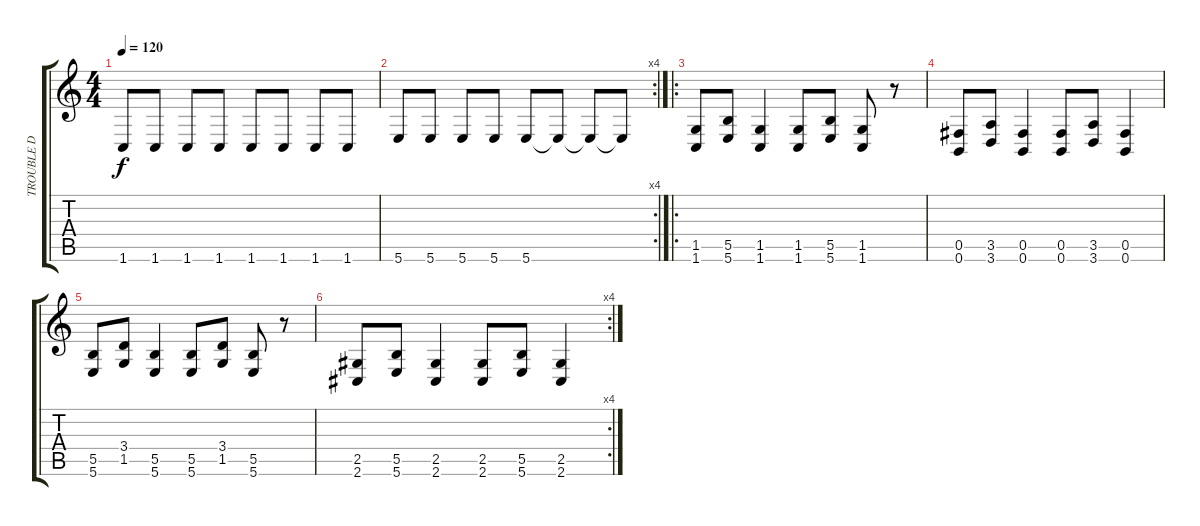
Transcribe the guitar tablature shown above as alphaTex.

\track ("TROUBLE D" "TROUBLE D") {instrument electricbassfinger}
\staff {score tabs}
\tuning (Db4 Ab3 E3 B2 Gb2 B1) {hide}
\ts (4 4)
\tempo 120
\clef g2
\ks c
1.6.8{dy f} 1.6.8 1.6.8 1.6.8 1.6.8 1.6.8 1.6.8 1.6.8 |
\rc 4
5.6.8 5.6.8 5.6.8 5.6.8 5.6.8 5.6{t}.8 5.6{t}.8 5.6{t}.8 |
\ro
(1.5 1.6).8 (5.5 5.6).8 (1.5 1.6).4 (1.5 1.6).8 (5.5 5.6).8 (1.5 1.6).8 r.8 |
(0.5 0.6).8 (3.5 3.6).8 (0.5 0.6).4 (0.5 0.6).8 (3.5 3.6).8 (0.5 0.6).4 |
(5.5 5.6).8 (3.4 1.5).8 (5.5 5.6).4 (5.5 5.6).8 (3.4 1.5).8 (5.5 5.6).8 r.8 |
\rc 4
(2.5 2.6).8 (5.5 5.6).8 (2.5 2.6).4 (2.5 2.6).8 (5.5 5.6).8 (2.5 2.6).4
